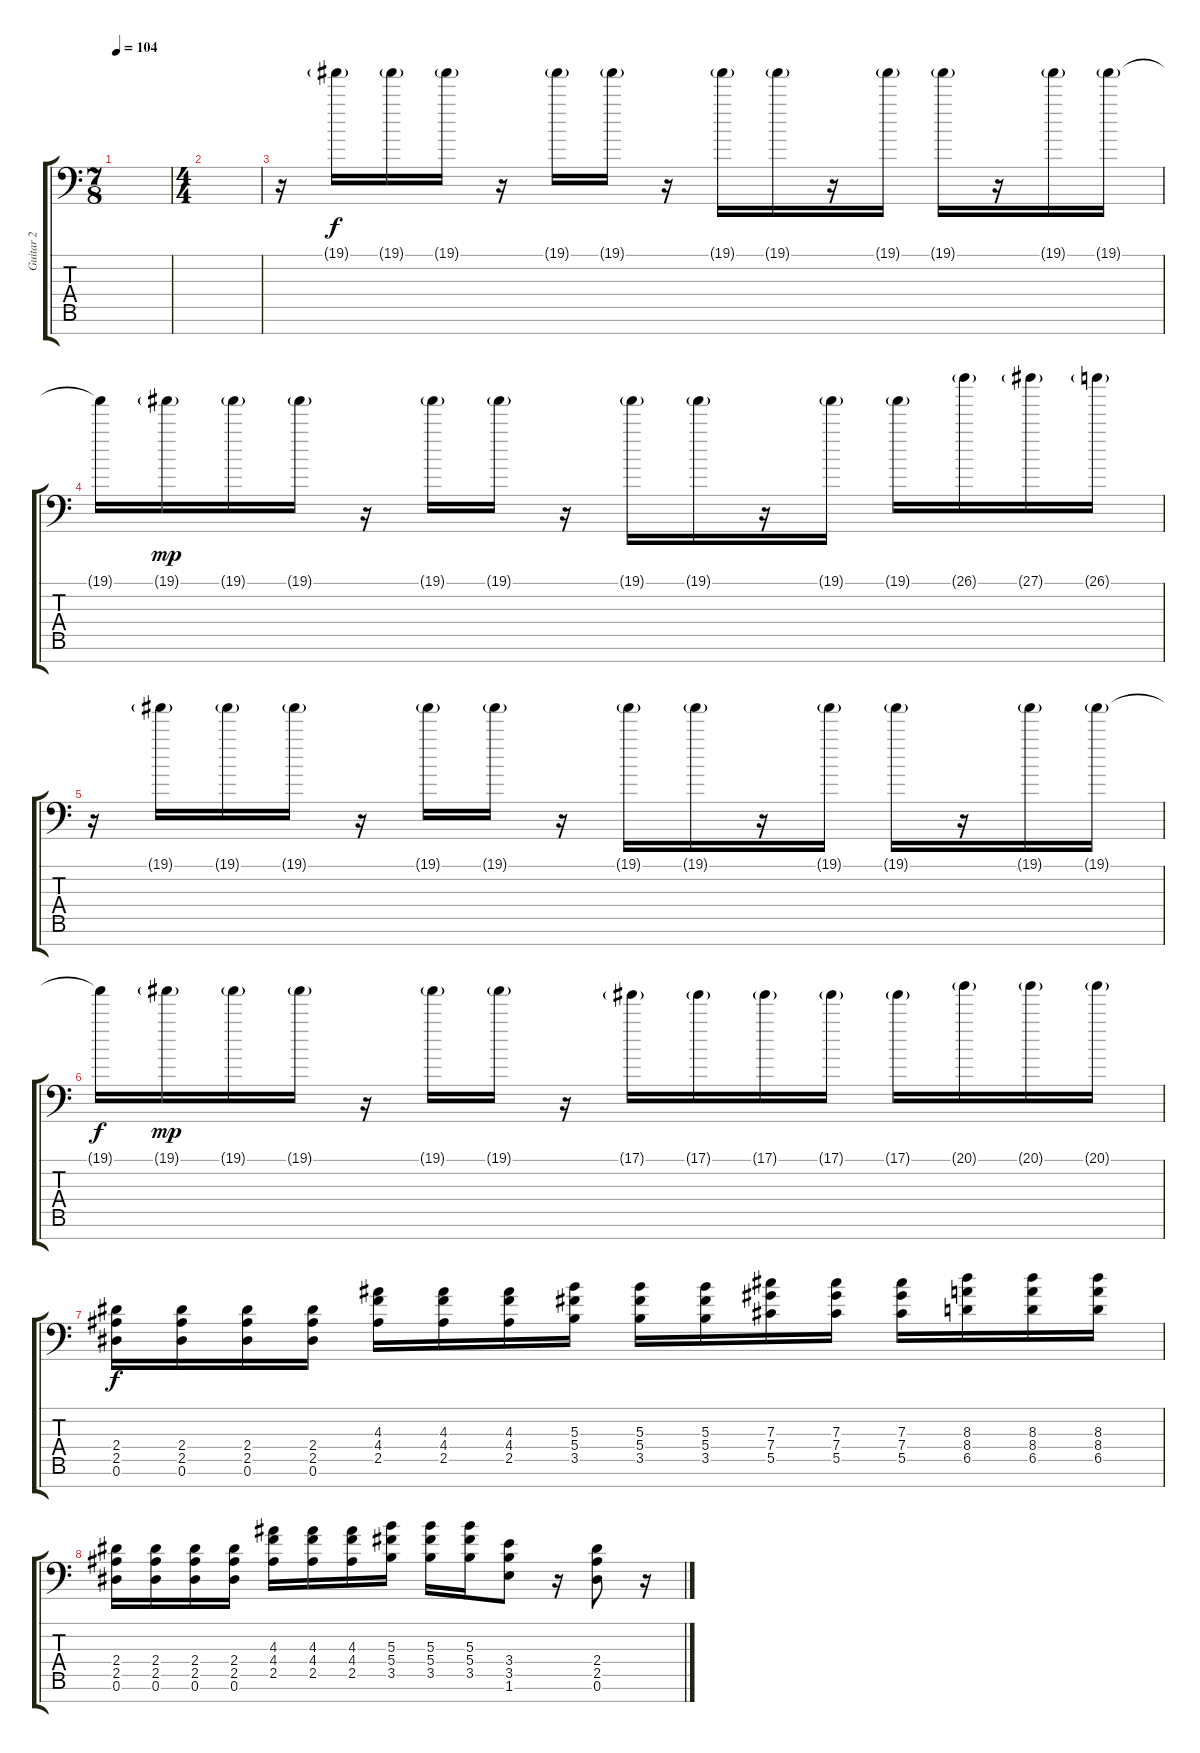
\track ("Guitar 2" "Guitar 2") {instrument distortionguitar}
\staff {score tabs}
\tuning (Eb4 Bb3 Gb3 Db3 Ab2 Eb2 Bb1) {hide}
\ts (7 8)
\tempo 104
\clef f4
\ks c
|
\ts (4 4)
|
r.16 19.1{g}.16 19.1{g}.16 19.1{g}.16 r.16 19.1{g}.16 19.1{g}.16 r.16 19.1{g}.16 19.1{g}.16 r.16 19.1{g}.16 19.1{g}.16 r.16 19.1{g}.16 19.1{g}.16 |
19.1{t}.16{dy f} 19.1{g}.16{dy mp} 19.1{g}.16 19.1{g}.16 r.16 19.1{g}.16 19.1{g}.16 r.16 19.1{g}.16 19.1{g}.16 r.16 19.1{g}.16 19.1{g}.16 26.1{g}.16 27.1{g}.16 26.1{g}.16 |
r.16 19.1{g}.16 19.1{g}.16 19.1{g}.16 r.16 19.1{g}.16 19.1{g}.16 r.16 19.1{g}.16 19.1{g}.16 r.16 19.1{g}.16 19.1{g}.16 r.16 19.1{g}.16 19.1{g}.16 |
19.1{t}.16{dy f} 19.1{g}.16{dy mp} 19.1{g}.16 19.1{g}.16 r.16 19.1{g}.16 19.1{g}.16 r.16 17.1{g}.16 17.1{g}.16 17.1{g}.16 17.1{g}.16 17.1{g}.16 20.1{g}.16 20.1{g}.16 20.1{g}.16 |
(2.4 2.5 0.6).16{dy f} (2.4 2.5 0.6).16 (2.4 2.5 0.6).16 (2.4 2.5 0.6).16 (4.3 4.4 2.5).16 (4.3 4.4 2.5).16 (4.3 4.4 2.5).16 (5.3 5.4 3.5).16 (5.3 5.4 3.5).16 (5.3 5.4 3.5).16 (7.3 7.4 5.5).16 (7.3 7.4 5.5).16 (7.3 7.4 5.5).16 (8.3 8.4 6.5).16 (8.3 8.4 6.5).16 (8.3 8.4 6.5).16 |
(2.4 2.5 0.6).16 (2.4 2.5 0.6).16 (2.4 2.5 0.6).16 (2.4 2.5 0.6).16 (4.3 4.4 2.5).16 (4.3 4.4 2.5).16 (4.3 4.4 2.5).16 (5.3 5.4 3.5).16 (5.3 5.4 3.5).16 (5.3 5.4 3.5).16 (3.4 3.5 1.6).8 r.16 (2.4 2.5 0.6).8 r.16
